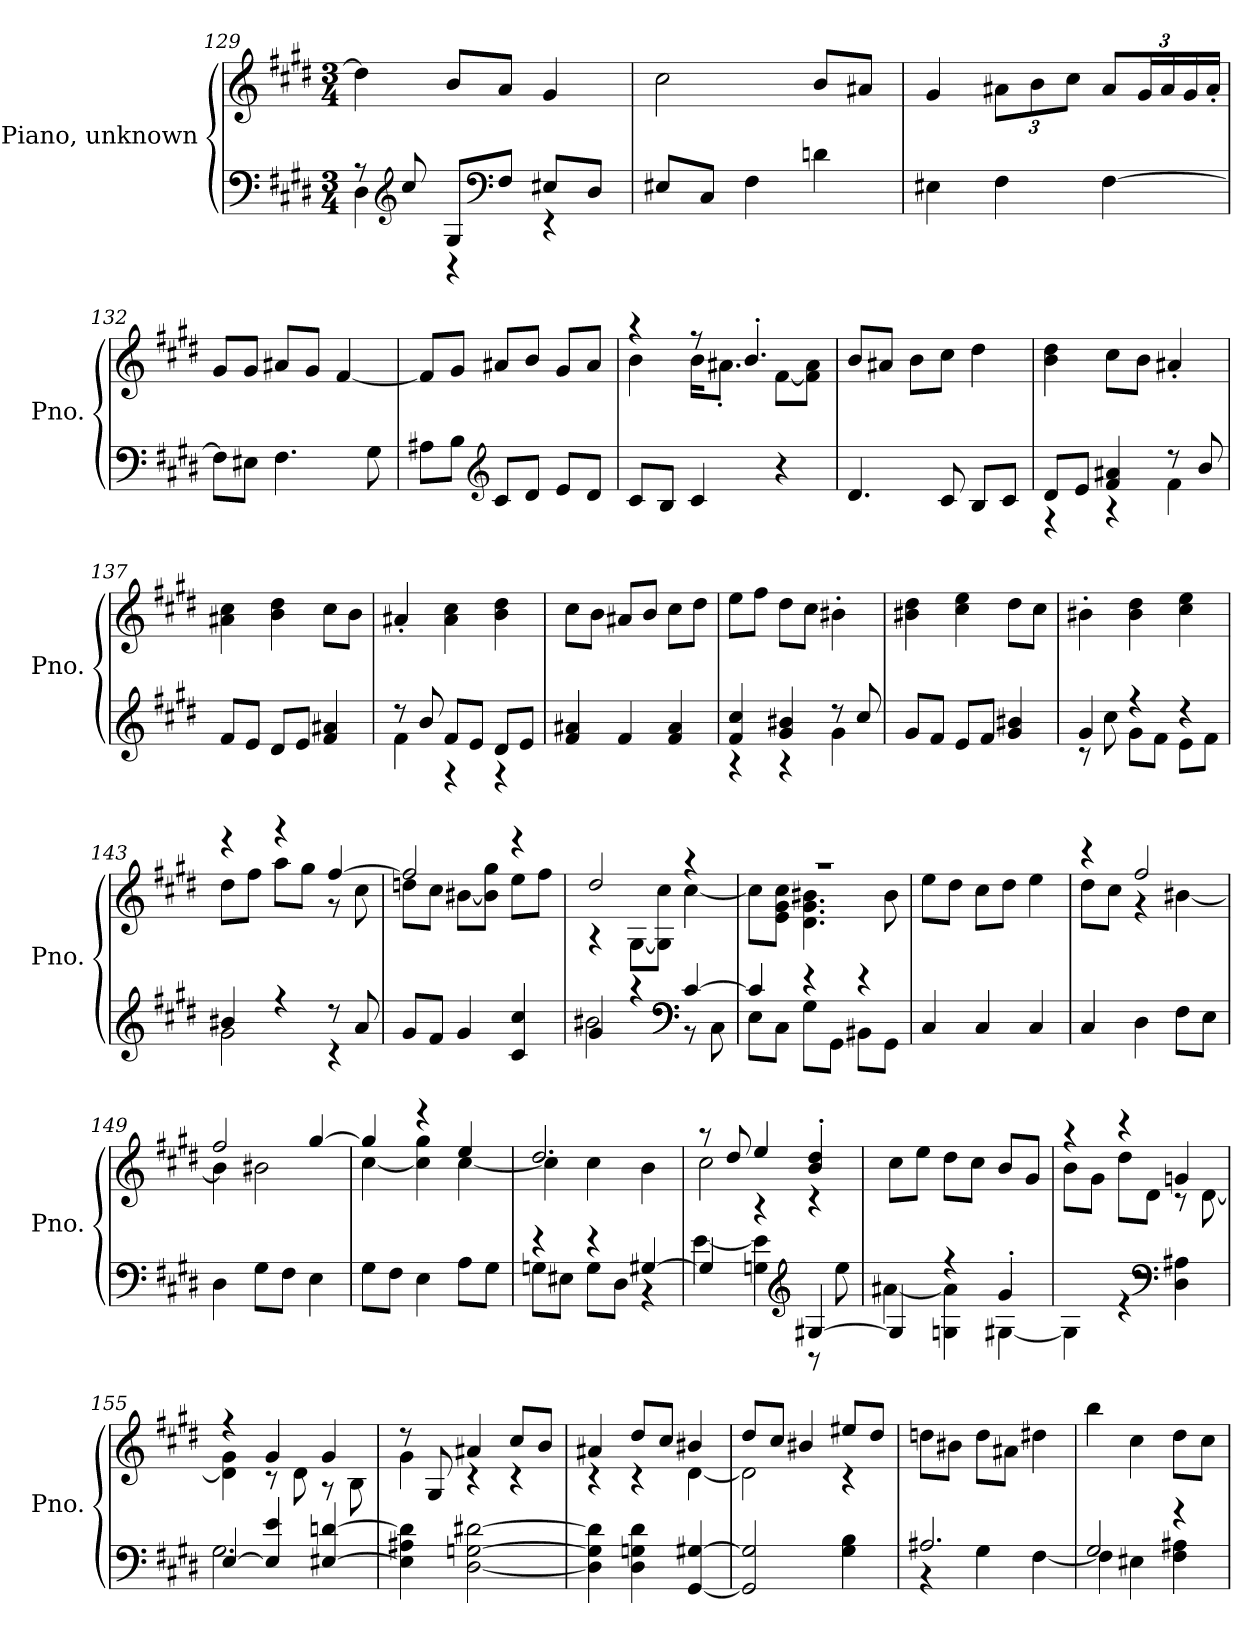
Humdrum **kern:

**kern	**kern
*part1	*part1
*staff2	*staff1
*I"Piano, unknown	*
*I'Pno.	*
*clefF4	*clefG2
*k[f#c#g#d#]	*k[f#c#g#d#]
*M3/4	*M3/4
=129	=129
*^	*
8r	4D#\	4dd#\]
*clefG2	*	*
8cc#/	.	.
8G#/L	4r	8b/L
*clefF4	*	*
8F#/J	.	8a/J
8E#X/L	4r	4g#/
8D#/J	.	.
*v	*v	*
=130	=130
8E#X/L	2cc#\
8C#/J	.
4F#\	.
4dn\	8b/L
.	8a#X/J
!!LO:LB:g=z
=131	=131
4E#X\	4g#/
*	*Xbrackettup
4F#\	12a#X\L
.	12b\
.	12cc#\J
[4F#\	12a#/L
.	24g#/L
.	24a#/
.	24g#/
.	24a#'/JJ
=132	=132
8F#\L]	8g#/L
8E#X\J	8g#/J
4.F#\	8a#X/L
.	8g#/J
.	[4f#/
8G#\	.
=133	=133
8A#X\L	8f#/L]
8B\J	8g#/J
*clefG2	*
8c#/L	8a#X/L
8d#/J	8b/J
8e/L	8g#/L
8d#/J	8a#/J
=134	=134
*	*^
8c#/L	4r	4b\
8B/J	.	.
4c#/	8r	16b\KL
.	.	8.a#X'\J
.	4.b'/	.
4r	.	[8f#\L
.	.	8f#\] 8a#\J
*	*v	*v
!!LO:LB:g=z
=135	=135
4.d#/	8b/L
.	8a#X/J
.	8b\L
8c#/	8cc#\J
8B/L	4dd#\
8c#/J	.
=136	=136
*^	*
8d#/L	4r	4b\ 4dd#\
8e/J	.	.
4f#/ 4a#X/	4r	8cc#\L
.	.	8b\J
8r	4f#\	4a#X'/
8b/	.	.
*v	*v	*
=137	=137
8f#/L	4a#X\ 4cc#\
8e/J	.
8d#/L	4b\ 4dd#\
8e/J	.
4f#/ 4a#X/	8cc#\L
.	8b\J
=138	=138
*^	*
8r	4f#\	4a#X'/
8b/	.	.
8f#/L	4r	4a#\ 4cc#\
8e/J	.	.
8d#/L	4r	4b\ 4dd#\
8e/J	.	.
*v	*v	*
=139	=139
4f#/ 4a#X/	8cc#\L
.	8b\J
4f#/	8a#X/L
.	8b/J
4f#/ 4a#/	8cc#\L
.	8dd#\J
!!LO:LB:g=z
=140	=140
*^	*
4f#/ 4cc#/	4r	8ee\L
.	.	8ff#\J
4g#/ 4b#X/	4r	8dd#\L
.	.	8cc#\J
8r	4g#\	4b#X'\
8cc#/	.	.
*v	*v	*
=141	=141
8g#/L	4b#X\ 4dd#\
8f#/J	.
8e/L	4cc#\ 4ee\
8f#/J	.
4g#/ 4b#X/	8dd#\L
.	8cc#\J
=142	=142
*^	*
4g#/	8r	4b#X'\
.	8cc#\	.
4r	8g#\L	4b#\ 4dd#\
.	8f#\J	.
4r	8e\L	4cc#\ 4ee\
.	8f#\J	.
=143	=143	=143
*	*	*^
4b#X/	2g#\	4r	8dd#\L
.	.	.	8ff#\J
4r	.	4r	8aa\L
.	.	.	8gg#\J
8r	4r	[4ff#/	8r
8a/	.	.	8cc#\
*v	*v	*	*
=144	=144	=144
8g#/L	2ff#/]	8ddn\L
8f#/J	.	8cc#\J
4g#/	.	[8b#X\L
.	.	8b#\] 8gg#\J
4c#/ 4cc#/	4r	8ee\L
.	.	8ff#\J
!!LO:LB:g=z	!!
=145	=145	=145
*^	*	*
4g#/	2b#X\	2dd#/	4r
4r	.	.	[8G#\L
.	.	.	8G#\] 8cc#\J
*clefF4	*	*	*
[4c#/	8r	4r	[4cc#\
.	8C#\	.	.
=146	=146	=146	=146
4c#/]	8E\L	2.r	8cc#\L]
.	8C#\J	.	8e\ 8g#\ 8cc#\J
4r	8G#\L	.	4.d#\ 4.g#\ 4.b#X\
.	8GG#\J	.	.
4r	8BB#X\L	.	.
.	8GG#\J	.	8b#\
*v	*v	*	*
*	*v	*v
=147	=147
4C#/	8ee\L
.	8dd#\J
4C#/	8cc#\L
.	8dd#\J
4C#/	4ee\
=148	=148
*	*^
4C#/	4r	8dd#\L
.	.	8cc#\J
4D#\	2ff#/	4r
8F#\L	.	[4b#X\
8E\J	.	.
=149	=149	=149
4D#\	2ff#/	4b#\]
8G#\L	.	2b#X\
8F#\J	.	.
4E\	[4gg#/	.
=150	=150	=150
8G#\L	4gg#/]	[4cc#\
8F#\J	.	.
4E\	4r	4cc#\] 4gg#\
8A\L	4ee/	[4cc#\
8G#\J	.	.
!!LO:PB:g=z	!!
=151	=151	=151
*^	*	*
4r	8Gn\L	2.dd#/	4cc#\]
.	8E#X\J	.	.
4r	8G\L	.	4cc#\
.	8D#\J	.	.
[4G#X/	4r	.	4b\
=152	=152	=152	=152
4G#/]	[4e\	8r	2cc#\
.	.	8dd#/	.
4r	4Gn\ 4e\]	4ee/	.
*clefG2	*	*	*
[4G#X/	8r	4b/' 4dd#/'	4r
.	8ee\	.	.
*	*	*v	*v
=153	=153	=153
4G#/]	[4a#X\	8cc#\L
.	.	8ee\J
4r	4Gn\ 4a#\]	8dd#\L
.	.	8cc#\J
4g#'/	[4G#X\	8b/L
.	.	8g#/J
=154	=154	=154
*	*	*^
2.r	4G#\]	4r	8b\L
.	.	.	8g#\J
.	4r	4r	8dd#\L
.	.	.	8d#\J
*clefF4	*	*	*
.	4D#\ 4A#X\	4gn/	8r
.	.	.	[8d#\
=155	=155	=155	=155
[4E/	2.G#\	4r	4d#\] 4g#\
4E/] 4e/	.	4g#/	8r
.	.	.	8d#\
[4E#X/ [4dn/	.	4g#/	8r
.	.	.	8B\
*v	*v	*	*
!!LO:LB:g=z	!!
=156	=156	=156
4E#\] 4A#X\ 4d\]	8r	4g#\
.	8G#/	.
[2D#\ [2Gn\ [2d#X\	4a#X/	4r
.	8cc#/L	4r
.	8b/J	.
=157	=157	=157
4D#\] 4G\] 4d#\]	4a#X/	4r
4D#\ 4Gn\ 4d#\	8dd#/L	4r
.	8cc#/J	.
[4GG#/ [4G#X/	4b#X/	[4d#\
=158	=158	=158
2GG#/] 2G#/]	8dd#/L	2d#\]
.	8cc#/J	.
.	4b#X/	.
4G#\ 4B\	8ee#X/L	4r
.	8dd#/J	.
*	*v	*v
=159	=159
*^	*
2.A#X/	4r	8ddn\L
.	.	8b#X\J
.	4G#\	8dd\L
.	.	8a#X\J
.	[4F#\	4dd#X\
=160	=160	=160
2G#/	4F#\]	4bb\
.	4E#X\	4cc#\
4r	4F#\ 4A#X\	8dd#\L
.	.	8cc#\J
*v	*v	*
=	=
*-	*-
